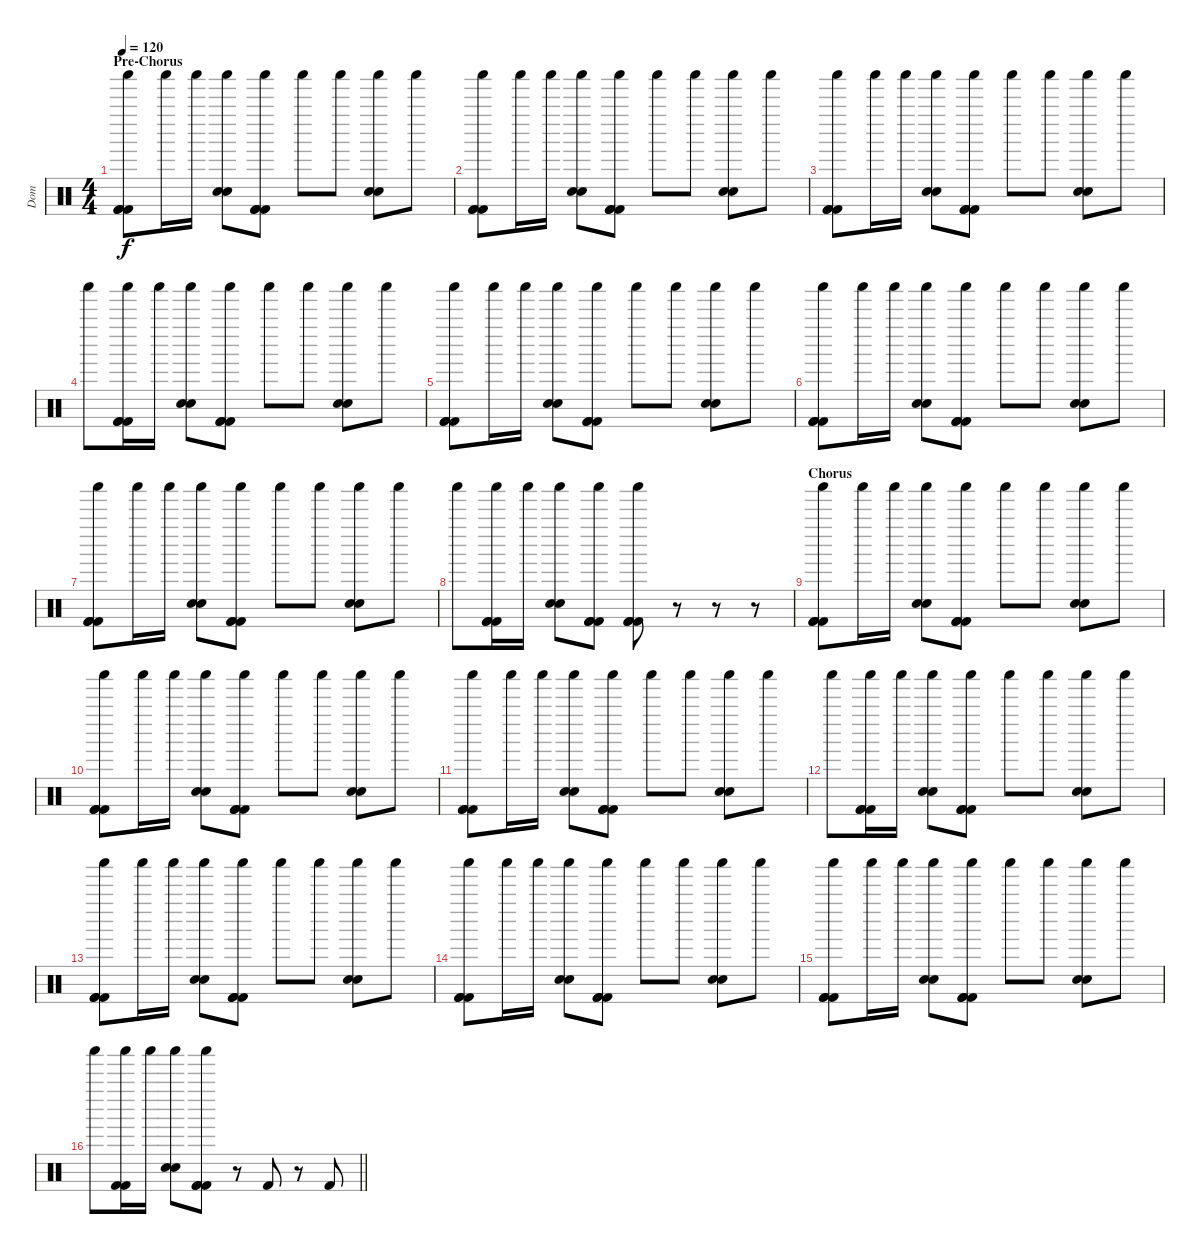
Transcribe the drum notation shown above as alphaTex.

\track ("Dom" "Dom") {instrument percussion}
\staff {score}
\articulation defaults
\ts (4 4)
\section ("" "Pre-Chorus")
\tempo 120
\clef neutral
\ks c
("Shaker (hit)" "Kick (hit) 2" "Kick (hit) 2" "Kick (hit) 2").8{dy f} "Shaker (hit)".16 "Shaker (hit)".16 ("Shaker (hit)" "Electric Snare (hit)" "Electric Snare (hit)").8 ("Shaker (hit)" "Kick (hit) 2" "Kick (hit) 2" "Kick (hit) 2").8 "Shaker (hit)".8 "Shaker (hit)".8 ("Shaker (hit)" "Electric Snare (hit)" "Electric Snare (hit)").8 "Shaker (hit)".8 |
("Shaker (hit)" "Kick (hit) 2" "Kick (hit) 2" "Kick (hit) 2").8 "Shaker (hit)".16 "Shaker (hit)".16 ("Shaker (hit)" "Electric Snare (hit)" "Electric Snare (hit)").8 ("Shaker (hit)" "Kick (hit) 2" "Kick (hit) 2" "Kick (hit) 2").8 "Shaker (hit)".8 "Shaker (hit)".8 ("Shaker (hit)" "Electric Snare (hit)" "Electric Snare (hit)").8 "Shaker (hit)".8 |
("Shaker (hit)" "Kick (hit) 2" "Kick (hit) 2" "Kick (hit) 2").8 "Shaker (hit)".16 "Shaker (hit)".16 ("Shaker (hit)" "Electric Snare (hit)" "Electric Snare (hit)").8 ("Shaker (hit)" "Kick (hit) 2" "Kick (hit) 2" "Kick (hit) 2").8 "Shaker (hit)".8 "Shaker (hit)".8 ("Shaker (hit)" "Electric Snare (hit)" "Electric Snare (hit)").8 "Shaker (hit)".8 |
"Shaker (hit)".8 ("Shaker (hit)" "Kick (hit) 2" "Kick (hit) 2" "Kick (hit) 2").16 "Shaker (hit)".16 ("Shaker (hit)" "Electric Snare (hit)" "Electric Snare (hit)").8 ("Shaker (hit)" "Kick (hit) 2" "Kick (hit) 2" "Kick (hit) 2").8 "Shaker (hit)".8 "Shaker (hit)".8 ("Shaker (hit)" "Electric Snare (hit)" "Electric Snare (hit)").8 "Shaker (hit)".8 |
("Shaker (hit)" "Kick (hit) 2" "Kick (hit) 2" "Kick (hit) 2").8 "Shaker (hit)".16 "Shaker (hit)".16 ("Shaker (hit)" "Electric Snare (hit)" "Electric Snare (hit)").8 ("Shaker (hit)" "Kick (hit) 2" "Kick (hit) 2" "Kick (hit) 2").8 "Shaker (hit)".8 "Shaker (hit)".8 ("Shaker (hit)" "Electric Snare (hit)" "Electric Snare (hit)").8 "Shaker (hit)".8 |
("Shaker (hit)" "Kick (hit) 2" "Kick (hit) 2" "Kick (hit) 2").8 "Shaker (hit)".16 "Shaker (hit)".16 ("Shaker (hit)" "Electric Snare (hit)" "Electric Snare (hit)").8 ("Shaker (hit)" "Kick (hit) 2" "Kick (hit) 2" "Kick (hit) 2").8 "Shaker (hit)".8 "Shaker (hit)".8 ("Shaker (hit)" "Electric Snare (hit)" "Electric Snare (hit)").8 "Shaker (hit)".8 |
("Shaker (hit)" "Kick (hit) 2" "Kick (hit) 2" "Kick (hit) 2").8 "Shaker (hit)".16 "Shaker (hit)".16 ("Shaker (hit)" "Electric Snare (hit)" "Electric Snare (hit)").8 ("Shaker (hit)" "Kick (hit) 2" "Kick (hit) 2" "Kick (hit) 2").8 "Shaker (hit)".8 "Shaker (hit)".8 ("Shaker (hit)" "Electric Snare (hit)" "Electric Snare (hit)").8 "Shaker (hit)".8 |
"Shaker (hit)".8 ("Shaker (hit)" "Kick (hit) 2" "Kick (hit) 2" "Kick (hit) 2").16 "Shaker (hit)".16 ("Shaker (hit)" "Electric Snare (hit)" "Electric Snare (hit)").8 ("Shaker (hit)" "Kick (hit) 2" "Kick (hit) 2" "Kick (hit) 2").8 ("Shaker (hit)" "Kick (hit) 2" "Kick (hit) 2" "Kick (hit) 2").8 r.8 r.8 r.8 |
\section ("" "Chorus")
("Shaker (hit)" "Kick (hit) 2" "Kick (hit) 2" "Kick (hit) 2").8 "Shaker (hit)".16 "Shaker (hit)".16 ("Shaker (hit)" "Electric Snare (hit)" "Electric Snare (hit)").8 ("Shaker (hit)" "Kick (hit) 2" "Kick (hit) 2" "Kick (hit) 2").8 "Shaker (hit)".8 "Shaker (hit)".8 ("Shaker (hit)" "Electric Snare (hit)" "Electric Snare (hit)").8 "Shaker (hit)".8 |
("Shaker (hit)" "Kick (hit) 2" "Kick (hit) 2" "Kick (hit) 2").8 "Shaker (hit)".16 "Shaker (hit)".16 ("Shaker (hit)" "Electric Snare (hit)" "Electric Snare (hit)").8 ("Shaker (hit)" "Kick (hit) 2" "Kick (hit) 2" "Kick (hit) 2").8 "Shaker (hit)".8 "Shaker (hit)".8 ("Shaker (hit)" "Electric Snare (hit)" "Electric Snare (hit)").8 "Shaker (hit)".8 |
("Shaker (hit)" "Kick (hit) 2" "Kick (hit) 2" "Kick (hit) 2").8 "Shaker (hit)".16 "Shaker (hit)".16 ("Shaker (hit)" "Electric Snare (hit)" "Electric Snare (hit)").8 ("Shaker (hit)" "Kick (hit) 2" "Kick (hit) 2" "Kick (hit) 2").8 "Shaker (hit)".8 "Shaker (hit)".8 ("Shaker (hit)" "Electric Snare (hit)" "Electric Snare (hit)").8 "Shaker (hit)".8 |
"Shaker (hit)".8 ("Shaker (hit)" "Kick (hit) 2" "Kick (hit) 2" "Kick (hit) 2").16 "Shaker (hit)".16 ("Shaker (hit)" "Electric Snare (hit)" "Electric Snare (hit)").8 ("Shaker (hit)" "Kick (hit) 2" "Kick (hit) 2" "Kick (hit) 2").8 "Shaker (hit)".8 "Shaker (hit)".8 ("Shaker (hit)" "Electric Snare (hit)" "Electric Snare (hit)").8 "Shaker (hit)".8 |
("Shaker (hit)" "Kick (hit) 2" "Kick (hit) 2" "Kick (hit) 2").8 "Shaker (hit)".16 "Shaker (hit)".16 ("Shaker (hit)" "Electric Snare (hit)" "Electric Snare (hit)").8 ("Shaker (hit)" "Kick (hit) 2" "Kick (hit) 2" "Kick (hit) 2").8 "Shaker (hit)".8 "Shaker (hit)".8 ("Shaker (hit)" "Electric Snare (hit)" "Electric Snare (hit)").8 "Shaker (hit)".8 |
("Shaker (hit)" "Kick (hit) 2" "Kick (hit) 2" "Kick (hit) 2").8 "Shaker (hit)".16 "Shaker (hit)".16 ("Shaker (hit)" "Electric Snare (hit)" "Electric Snare (hit)").8 ("Shaker (hit)" "Kick (hit) 2" "Kick (hit) 2" "Kick (hit) 2").8 "Shaker (hit)".8 "Shaker (hit)".8 ("Shaker (hit)" "Electric Snare (hit)" "Electric Snare (hit)").8 "Shaker (hit)".8 |
("Shaker (hit)" "Kick (hit) 2" "Kick (hit) 2" "Kick (hit) 2").8 "Shaker (hit)".16 "Shaker (hit)".16 ("Shaker (hit)" "Electric Snare (hit)" "Electric Snare (hit)").8 ("Shaker (hit)" "Kick (hit) 2" "Kick (hit) 2" "Kick (hit) 2").8 "Shaker (hit)".8 "Shaker (hit)".8 ("Shaker (hit)" "Electric Snare (hit)" "Electric Snare (hit)").8 "Shaker (hit)".8 |
\barLineRight lightlight "Shaker (hit)".8
("Shaker (hit)" "Kick (hit) 2" "Kick (hit) 2").16 "Shaker (hit)".16 ("Shaker (hit)" "Electric Snare (hit)" "Electric Snare (hit)").8 ("Shaker (hit)" "Kick (hit) 2" "Kick (hit) 2" "Kick (hit) 2").8 r.8 "Kick (hit) 2".8 r.8 "Kick (hit) 2".8
